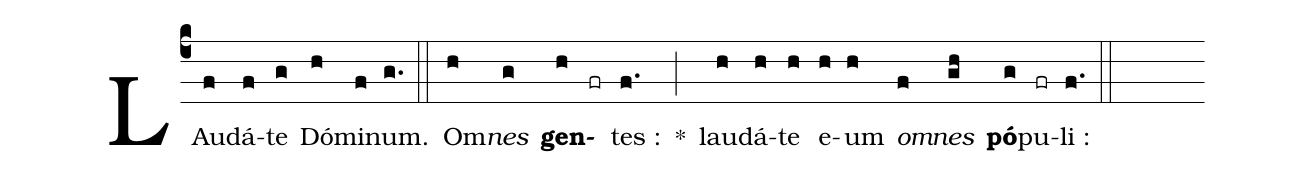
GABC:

%%
(c4) LAu(f)dá(f)te(g) D<v>\'{o}</v>(h)mi(f)num.(g.) (::) Om(h)<i>nes</i>(g) <b>gen</b>(h)(fr)tes :(f.) *(;) lau(h)dá(h)te(h) e(h)um(h) <i>om</i>(f)<i>nes</i>(gh) <b>pó</b>(g)pu(fr)li :(f.) (::)
